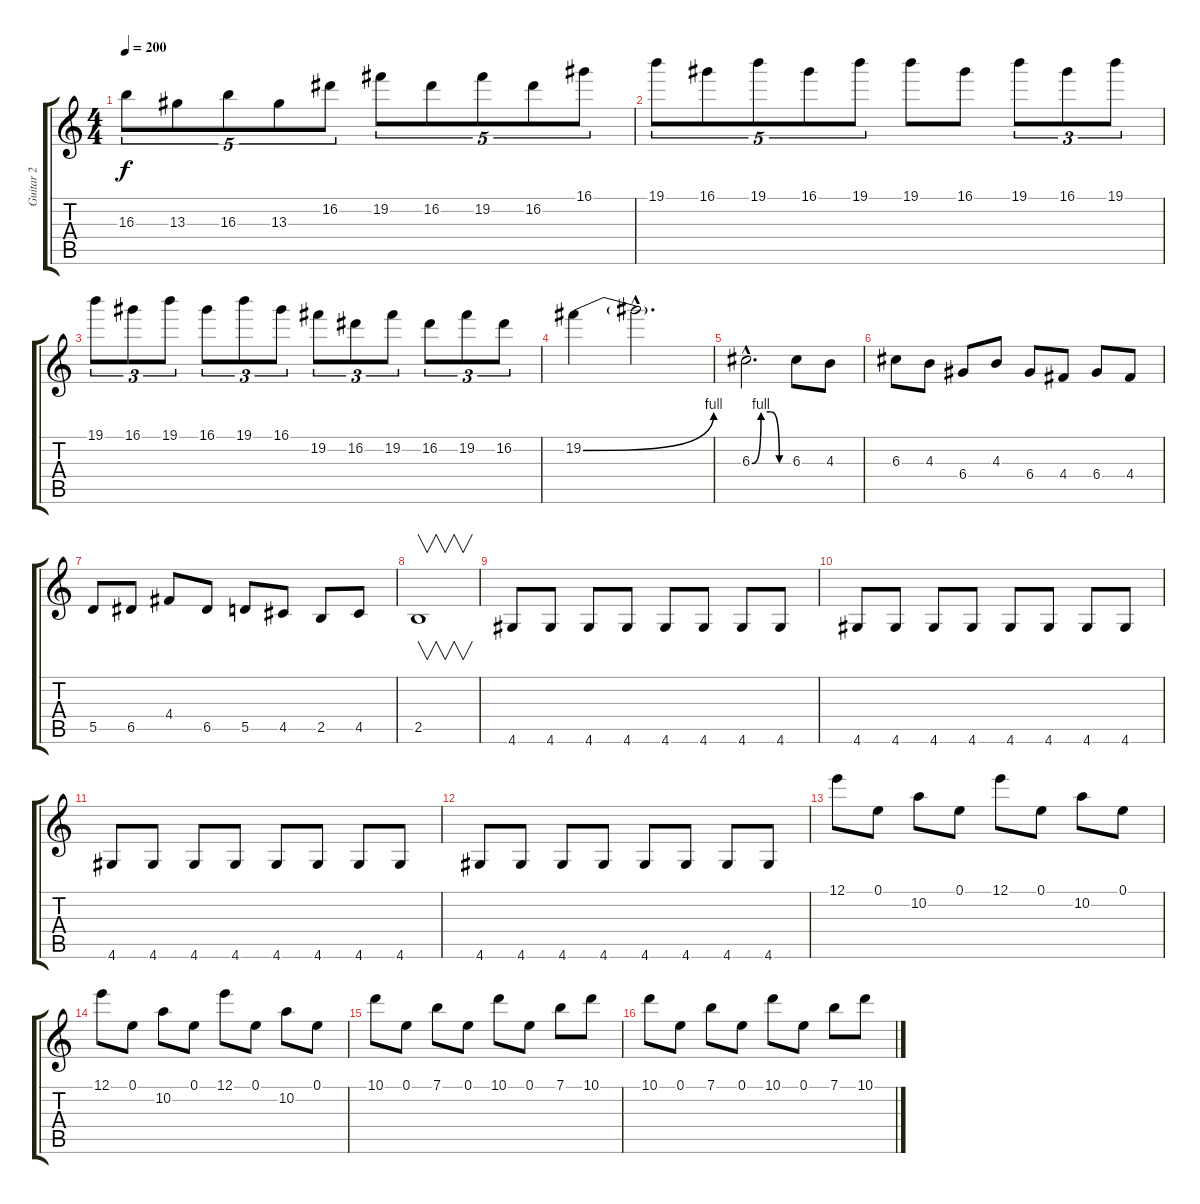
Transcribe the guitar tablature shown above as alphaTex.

\track ("Guitar 2" "Guitar 2") {instrument distortionguitar}
\staff {score tabs}
\tuning (E4 B3 G3 D3 A2 E2) {hide}
\ts (4 4)
\tempo 200
\clef g2
\ks c
16.3.8{tu (5 4) dy f} 13.3.8{tu (5 4)} 16.3.8{tu (5 4)} 13.3.8{tu (5 4)} 16.2.8{tu (5 4)} 19.2.8{tu (5 4)} 16.2.8{tu (5 4)} 19.2.8{tu (5 4)} 16.2.8{tu (5 4)} 16.1.8{tu (5 4)} |
19.1.8{tu (5 4)} 16.1.8{tu (5 4)} 19.1.8{tu (5 4)} 16.1.8{tu (5 4)} 19.1.8{tu (5 4)} 19.1.8 16.1.8 19.1.8{tu (3 2)} 16.1.8{tu (3 2)} 19.1.8{tu (3 2)} |
19.1.8{tu (3 2)} 16.1.8{tu (3 2)} 19.1.8{tu (3 2)} 16.1.8{tu (3 2)} 19.1.8{tu (3 2)} 16.1.8{tu (3 2)} 19.2.8{tu (3 2)} 16.2.8{tu (3 2)} 19.2.8{tu (3 2)} 16.2.8{tu (3 2)} 19.2.8{tu (3 2)} 16.2.8{tu (3 2)} |
19.2{be (bend 0 0 60 4)}.4 19.2{hac t}.2{d} |
6.3{be (custom 0 0 15 4 30 4 45 0 60 0) hac}.2{d} 6.3.8 4.3.8 |
6.3.8 4.3.8 6.4.8 4.3.8 6.4.8 4.4.8 6.4.8 4.4.8 |
5.5.8 6.5.8 4.4.8 6.5.8 5.5.8 4.5.8 2.5.8 4.5.8 |
2.5.1{v} |
4.6.8 4.6.8 4.6.8 4.6.8 4.6.8 4.6.8 4.6.8 4.6.8 |
4.6.8 4.6.8 4.6.8 4.6.8 4.6.8 4.6.8 4.6.8 4.6.8 |
4.6.8 4.6.8 4.6.8 4.6.8 4.6.8 4.6.8 4.6.8 4.6.8 |
4.6.8 4.6.8 4.6.8 4.6.8 4.6.8 4.6.8 4.6.8 4.6.8 |
12.1.8 0.1.8 10.2.8 0.1.8 12.1.8 0.1.8 10.2.8 0.1.8 |
12.1.8 0.1.8 10.2.8 0.1.8 12.1.8 0.1.8 10.2.8 0.1.8 |
10.1.8 0.1.8 7.1.8 0.1.8 10.1.8 0.1.8 7.1.8 10.1.8 |
10.1.8 0.1.8 7.1.8 0.1.8 10.1.8 0.1.8 7.1.8 10.1.8
